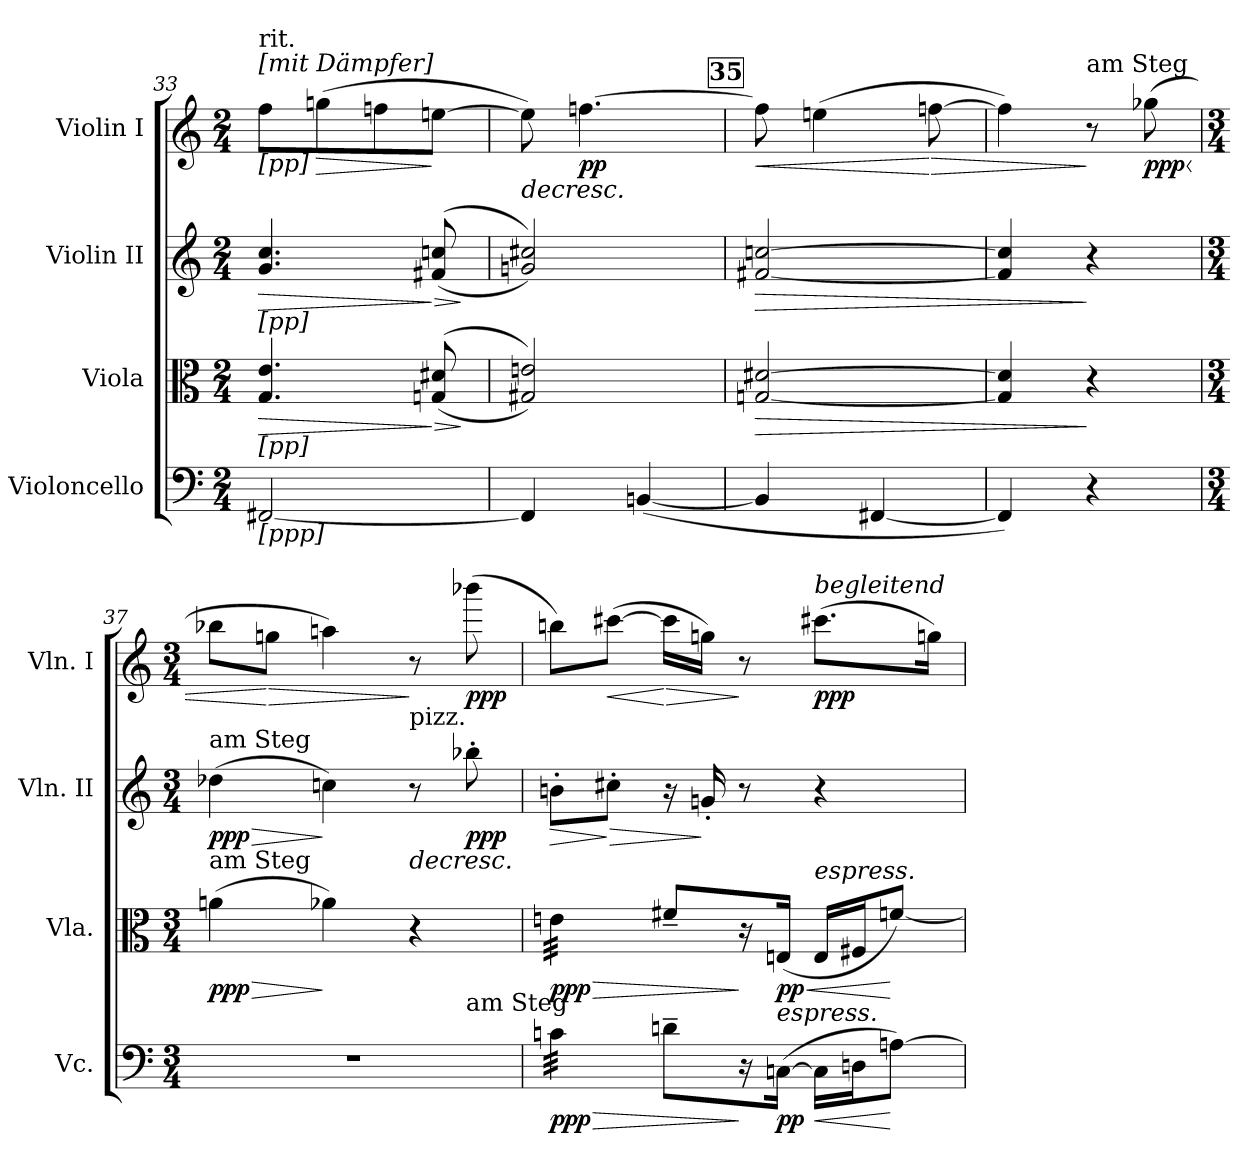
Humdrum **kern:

**kern	**dynam	**kern	**dynam	**kern	**dynam	**kern	**dynam
*part4	*part4	*part3	*part3	*part2	*part2	*part1	*part1
*staff4	*staff4	*staff3	*staff3	*staff2	*staff2	*staff1	*staff1
*I"Violoncello	*	*I"Viola	*	*I"Violin II	*	*I"Violin I	*
*I'Vc.	*	*I'Vla.	*	*I'Vln. II	*	*I'Vln. I	*
!!LO:PB:g=z
*clefF4	*	*clefC3	*	*clefG2	*	*clefG2	*
*k[]	*	*k[]	*	*k[]	*	*k[]	*
*C:	*	*C:	*	*C:	*	*C:	*
*M2/4	*	*M2/4	*	*M2/4	*	*M2/4	*
*MM88	*	*MM88	*	*MM88	*	*MM88	*
=33	=33	=33	=33	=33	=33	=33	=33
!	!	!	!	!	!	!LO:TX:a:t=[mit Dämpfer]	!
!	!	!	!	!	!	!LO:TX:b:t=[pp]	!
!	!	!	!	!	!	!LO:TX:t=rit.	!
!	!	!	!	!LO:TX:b:t=[pp]	!	!	!
!	!	!LO:TX:b:t=[pp]	!	!	!	!	!
!LO:TX:b:t=[ppp]	!	!	!	!	!	!	!
!	!	!	!LO:HP:b	!	!LO:HP:b	!	!
[<2FF#Xi/	.	4.Gi/ 4.ei	>	4.gi/ 4.cci	>	(8ffi\L	.
!	!	!	!	!	!	!	!LO:HP:b
.	.	.	.	.	.	(8ggni\	>
.	.	.	.	.	.	8ffni\	.
!	!	!	!LO:HP:n=1:b	!	!LO:HP:n=1:b	!	!
.	.	((8Gni/ 8d#Xi	] >	((8f#Xi/ 8ccni	] >	[>8eeni\J	]
.	.	.	]	.	]	.	.
=34	=34	=34	=34	=34	=34	=34	=34
!	!	!	!	!	!	!	!LO:HP:b
4FF#i/]	.	2G#Xi/ 2eni))	.	2gni/ 2cc#Xi))	.	8eei\])	>
.	.	.	.	.	.	[>4.ffni\	pp
([<4BBni/	.	.	.	.	.	.	.
.	.	.	.	.	.	.	]
!!LO:REH:place=s1:B:color=#000000:enc=box:fs=15.7124:t=35
=35	=35	=35	=35	=35	=35	=35	=35
!	!	!	!LO:HP:b	!	!LO:HP:b	!	!LO:HP:b
4BBi/]	.	[<2Gni/ [>2d#Xi	>	[<2f#Xi/ [>2ccni	>	8ffi\]	<
.	.	.	.	.	.	(4eeni\	.
[<4FF#Xi/	.	.	.	.	.	.	.
!	!	!	!	!	!	!	!LO:HP:n=1:b
.	.	.	.	.	.	[>8ffni\	[ >
=36	=36	=36	=36	=36	=36	=36	=36
4FF#i/])	.	4Gi/] 4d#i]	.	4f#i/] 4cci]	.	4ffi\])	.
*	*	*	*	*	*	*MM88	*
!	!	!	!	!	!	!LO:TX:a:t=am Steg	!
4r	.	4r	]	4r	]	8r	]
!	!	!	!	!	!	!	!LO:HP:b
.	.	.	.	.	.	(8gg-Xi\	< ppp
=37	=37	=37	=37	=37	=37	=37	=37
*M3/4	*	*M3/4	*	*M3/4	*	*M3/4	*
!	!	!	!	!LO:TX:a:t=am Steg	!	!	!
!	!	!LO:TX:a:t=am Steg	!	!	!	!	!
!LO:N:vis=1	!	!	!LO:HP:b	!	!LO:HP:b	!	!
*^	*	*	*	*	*	*	*
2.r	2ryy	.	(4ani\	> ppp	(4dd-Xi\	> ppp	8bb-Xi\L	.
!	!	!	!	!	!	!	!	!LO:HP:n=1:b
.	.	.	.	.	.	.	8ggni\J	[ >
.	.	.	4a-Xi\)	]	4ccni\)	]	4aani\)	.
!	!	!	!	!	!LO:TX:a:t=pizz.	!	!	!
!	!	!	!	!	!	!LO:HP:b	!	!
.	8ryy	.	4r	.	8r	>	8r	]
!	!LO:TX:a:t=am Steg	!	!	!	!	!	!	!
.	8ryy	.	.	.	8bb-X'i\	ppp	(8bbb-Xi\	ppp
.	.	.	.	.	.	]	.	.
=38	=38	=38	=38	=38	=38	=38	=38	=38
!	!	!	!LO:TX:a:t=am Steg	!	!	!	!	!
!	!	!LO:HP:b	!	!LO:HP:b	!	!LO:HP:b	!	!
*v	*v	*	*	*	*	*	*	*
*tremolo	*	*	*	*	*	*	*
*	*	*tremolo	*	*	*	*	*
32cni\LLL	> ppp	32eni\LLL	> ppp	8bn'i\L	>	8bbni\L)	.
32cni\	.	32eni\	.	.	.	.	.
32cni\	.	32eni\	.	.	.	.	.
32cni\	.	32eni\	.	.	.	.	.
!	!	!	!	!	!LO:HP:n=1:b	!	!LO:HP:b
32cni\	.	32eni\	.	8cc#X'i\J	] >	([>8ccc#Xi\J	<
32cni\	.	32eni\	.	.	.	.	.
32cni\	.	32eni\	.	.	.	.	.
32cni\JJJ	.	32eni\JJJ	.	.	.	.	.
*	*	*Xtremolo	*	*	*	*	*
*Xtremolo	*	*	*	*	*	*	*
!	!	!	!	!	!	!	!LO:HP:n=1:b
8dn~i\L	.	8f#X~i/L	.	16r	.	16ccc#i\LL]	[ >
.	.	.	.	16gn'i/	]	16ggni\JJ)	.
16r	]	16r	]	8r	.	8r	]
!LO:TX:a:i:t=espress.	!	!	!	!	!	!	!
!	!	!	!LO:HP:b	!	!	!	!
([>16Cni\Jk	pp	(16Eni/Jk	< pp	.	.	.	.
!	!	!	!	!	!	!LO:TX:a:i:t=begleitend	!
!	!	!LO:TX:a:i:t=espress.	!	!	!	!	!
!	!LO:HP:b	!	!	!	!	!	!
16Ci\LL]	<	16Ei/LL	.	4r	.	(8.ccc#Xi\L	ppp
16Dni\J	.	16F#Xi/J	.	.	.	.	.
[>8Ani\J)	[	[>8fni/J)	[	.	.	.	.
.	.	.	.	.	.	16ggni\Jk)	.
=	=	=	=	=	=	=	=
*-	*-	*-	*-	*-	*-	*-	*-
